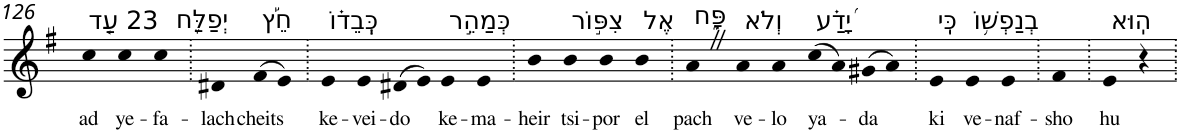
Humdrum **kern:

**kern	**text
*part1	*part1
*staff1	*staff1
*I"Piano	*
*I'Pno	*
!!LO:PB:g=z
*clefG2	*
*k[f#]	*
*G:	*
=126	=126
!LO:TX:a:t=23 עַ֤ד	!
!	!LO:LY:b
*^	*
4cc	2ryy	ad
!	!	!LO:LY:b
4cc	.	ye-
!	!	!LO:LY:b
4cc	8ryy	-fa-
!	!LO:TX:a:t=יְפַלַּ֪ח	!
.	8ryy	.
=127.	=127.	=127.
!	!	!LO:LY:b
*v	*v	*
4d#X	-lach
!LO:TX:a:t=חֵ֡ץ	!
!	!LO:LY:b
(>8f#	cheits
8e)	.
=128.	=128.
!LO:TX:a:t=כְּֽבֵד֗וֹ	!
!	!LO:LY:b
4e	ke-
!	!LO:LY:b
4e	-vei-
!	!LO:LY:b
(>8d#X	-do
8e)	.
!LO:TX:a:t=כְּמַהֵ֣ר	!
!	!LO:LY:b
4e	ke-
!	!LO:LY:b
4e	-ma-
=129.	=129.
!	!LO:LY:b
4b	-heir
!LO:TX:a:t=צִפּ֣וֹר	!
!	!LO:LY:b
4b	tsi-
!	!LO:LY:b
4b	-por
!LO:TX:a:t=אֶל	!
!	!LO:LY:b
4b	el
=130.	=130.
!LO:TX:a:t=פָּ֑ח	!
!	!LO:LY:b
4aZ	pach
!LO:TX:a:t=וְלֹא	!
!	!LO:LY:b
4a	ve-
!	!LO:LY:b
4a	-lo
!LO:TX:a:t=יָ֝דַ֗ע	!
!	!LO:LY:b
(>8cc	ya-
8a)	.
!	!LO:LY:b
(>8g#X	-da
8a)	.
=131.	=131.
!LO:TX:a:t=כִּֽי	!
!	!LO:LY:b
4e	ki
!LO:TX:a:t=בְנַפְשׁ֥וֹ	!
!	!LO:LY:b
4e	ve-
!	!LO:LY:b
4e	-naf-
=132.	=132.
!	!LO:LY:b
4f#	-sho
=133.	=133.
!LO:TX:a:t=הֽוּא	!
!	!LO:LY:b
4e	hu
4r	.
=.	=.
*-	*-
